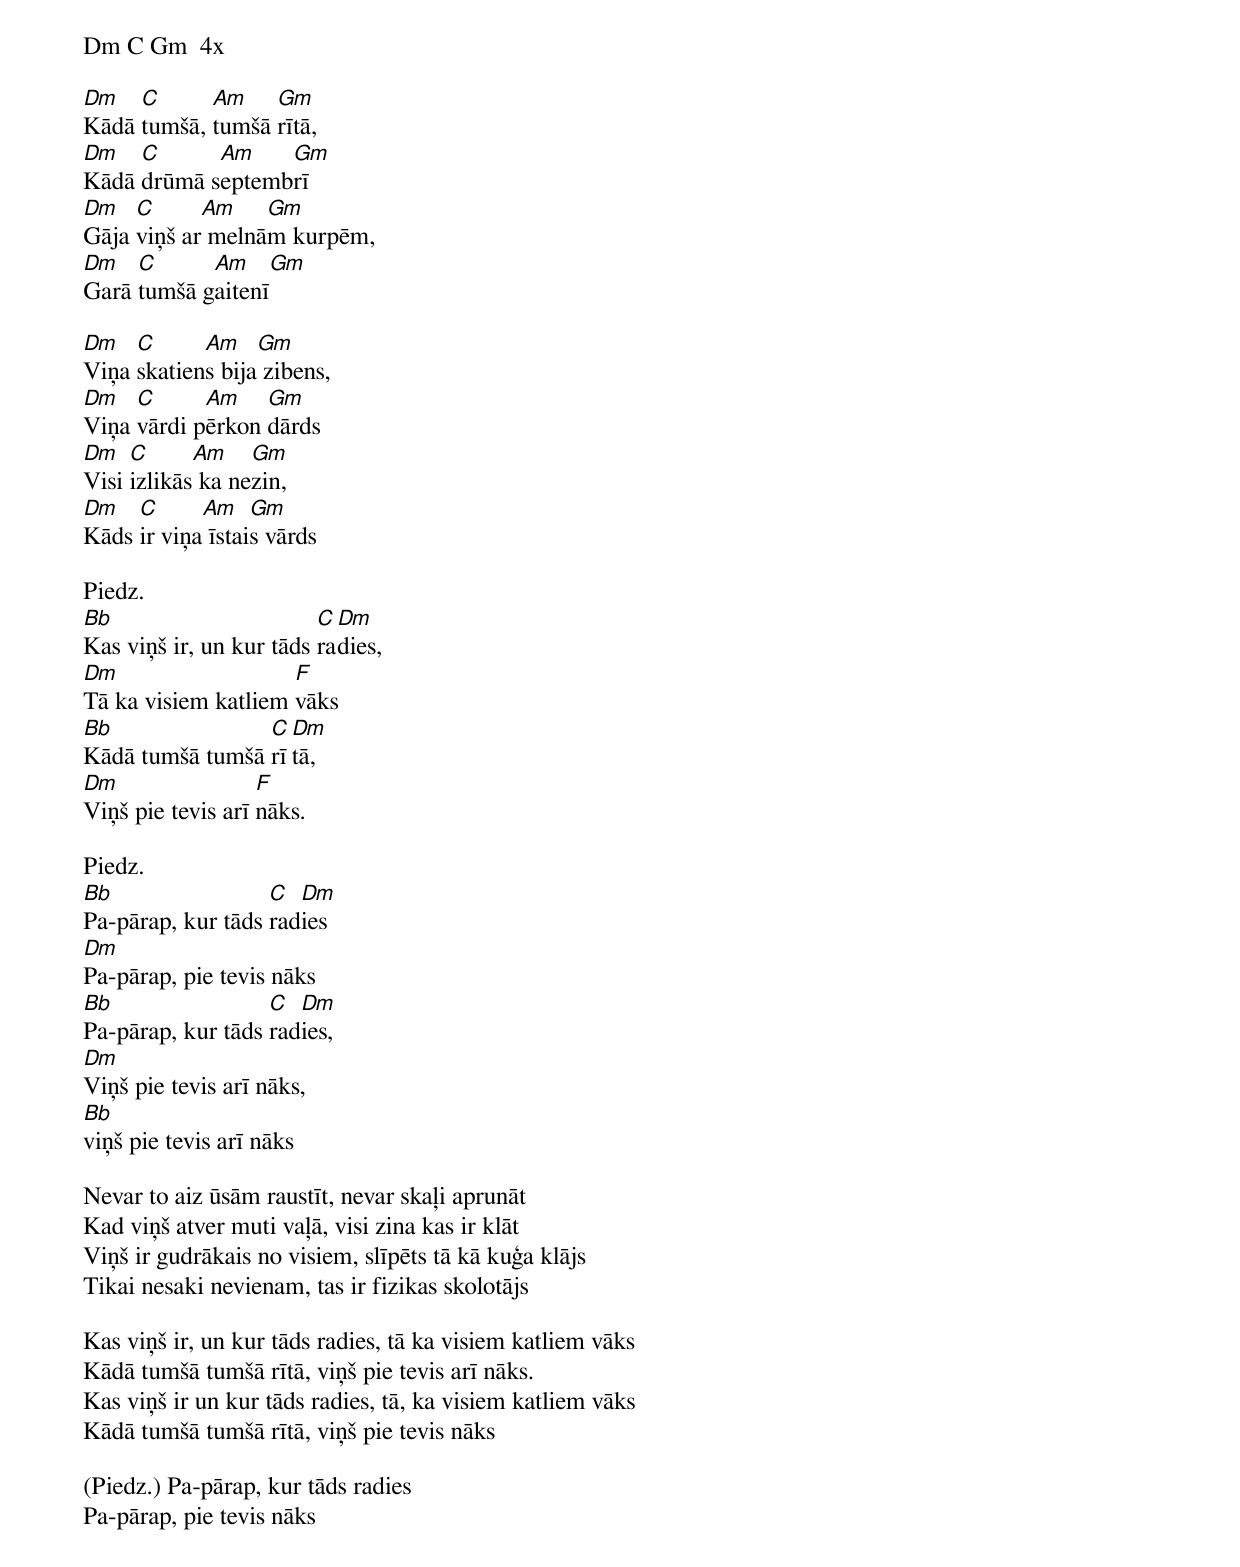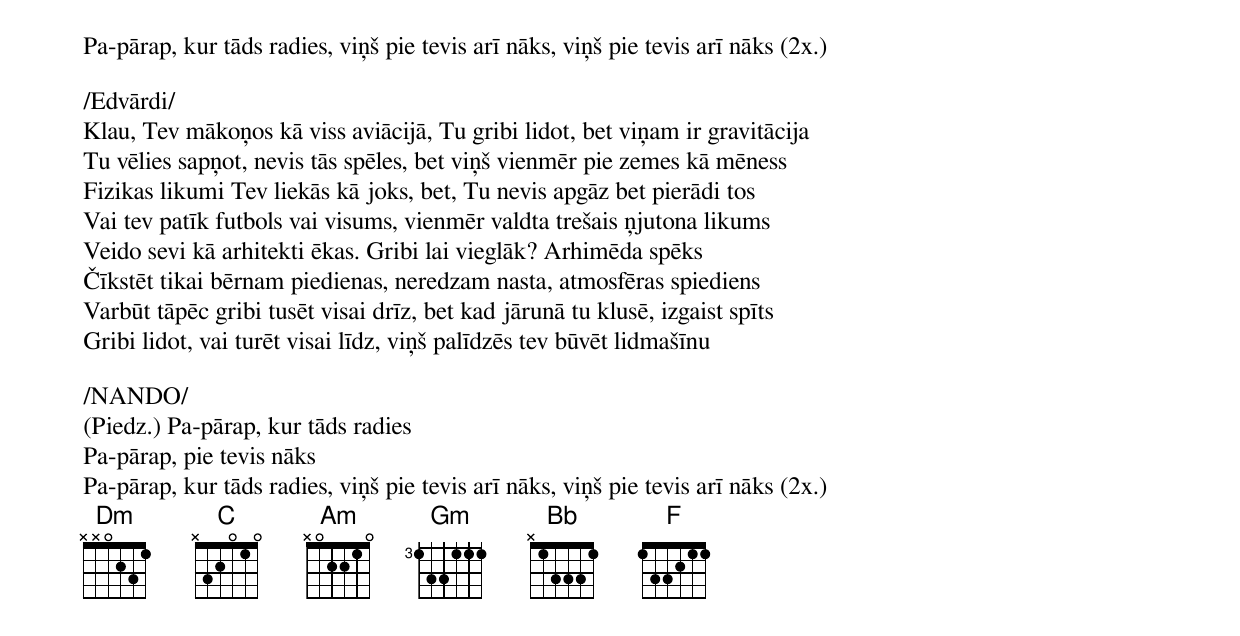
Dm C Gm  4x

Dm   C      Am    Gm
Kādā tumšā, tumšā rītā,
Dm   C      Am    Gm
Kādā drūmā septembrī
Dm   C      Am    Gm
Gāja viņš ar melnām kurpēm,
Dm   C      Am    Gm
Garā tumšā gaitenī

Dm   C      Am    Gm
Viņa skatiens bija zibens,
Dm   C      Am    Gm
Viņa vārdi pērkon dārds
Dm   C      Am    Gm
Visi izlikās ka nezin,
Dm   C      Am    Gm
Kāds ir viņa īstais vārds

Piedz.
Bb                       C Dm
Kas viņš ir, un kur tāds radies,
Dm                   F
Tā ka visiem katliem vāks
Bb               C Dm
Kādā tumšā tumšā rītā,
Dm                 F
Viņš pie tevis arī nāks.

Piedz.
Bb                 C  Dm
Pa-pārap, kur tāds radies
Dm
Pa-pārap, pie tevis nāks
Bb                 C  Dm
Pa-pārap, kur tāds radies,
Dm
Viņš pie tevis arī nāks,
Bb
viņš pie tevis arī nāks

Nevar to aiz ūsām raustīt, nevar skaļi aprunāt
Kad viņš atver muti vaļā, visi zina kas ir klāt
Viņš ir gudrākais no visiem, slīpēts tā kā kuģa klājs
Tikai nesaki nevienam, tas ir fizikas skolotājs

Kas viņš ir, un kur tāds radies, tā ka visiem katliem vāks
Kādā tumšā tumšā rītā, viņš pie tevis arī nāks.
Kas viņš ir un kur tāds radies, tā, ka visiem katliem vāks
Kādā tumšā tumšā rītā, viņš pie tevis nāks

(Piedz.) Pa-pārap, kur tāds radies
Pa-pārap, pie tevis nāks
Pa-pārap, kur tāds radies, viņš pie tevis arī nāks, viņš pie tevis arī nāks (2x.)

/Edvārdi/
Klau, Tev mākoņos kā viss aviācijā, Tu gribi lidot, bet viņam ir gravitācija
Tu vēlies sapņot, nevis tās spēles, bet viņš vienmēr pie zemes kā mēness
Fizikas likumi Tev liekās kā joks, bet, Tu nevis apgāz bet pierādi tos
Vai tev patīk futbols vai visums, vienmēr valdta trešais ņjutona likums
Veido sevi kā arhitekti ēkas. Gribi lai vieglāk? Arhimēda spēks
Čīkstēt tikai bērnam piedienas, neredzam nasta, atmosfēras spiediens
Varbūt tāpēc gribi tusēt visai drīz, bet kad jārunā tu klusē, izgaist spīts
Gribi lidot, vai turēt visai līdz, viņš palīdzēs tev būvēt lidmašīnu

/NANDO/
(Piedz.) Pa-pārap, kur tāds radies
Pa-pārap, pie tevis nāks
Pa-pārap, kur tāds radies, viņš pie tevis arī nāks, viņš pie tevis arī nāks (2x.)
